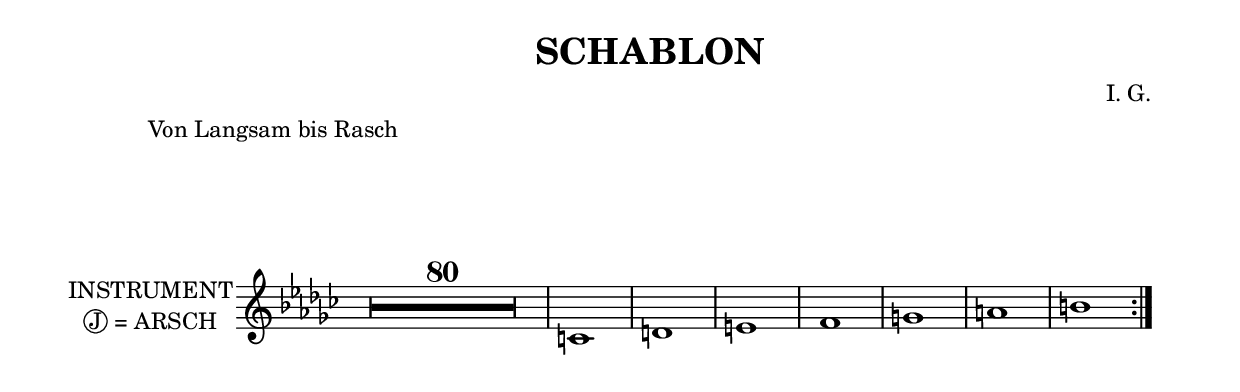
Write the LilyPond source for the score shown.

\version "2.19.15"
%\version "2.18.0"

\language "deutsch"

\header {
  title = "SCHABLON"
  meter = "Von Langsam bis Rasch"
  composer = "I. G."
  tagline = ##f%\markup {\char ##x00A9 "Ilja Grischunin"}
}

\paper {
  #(set-paper-size "a4")
  top-system-spacing.basic-distance = #25
  top-markup-spacing.basic-distance = #8
  markup-system-spacing.basic-distance = #26
  system-system-spacing.basic-distance = #20
  last-bottom-spacing.basic-distance = #25
  two-sided = ##t
  inner-margin = 25
  outer-margin = 15
}

\layout {
  \context {
    \Score
    \remove "Bar_number_engraver"
  }
}
\score {
  \new Staff \with {
    instrumentName = \markup {
      \center-column {
        "INSTRUMENT"
        \line { \circle J"= ARSCH" }
      }
    }
  }
  \relative c' {
    \clef treble
    \key ges \major
    \time 4/4
    \override Staff.TimeSignature #'stencil = ##f
    \compressFullBarRests
    R1*80

    c d e f g a h

    \bar ":|."
  }
}